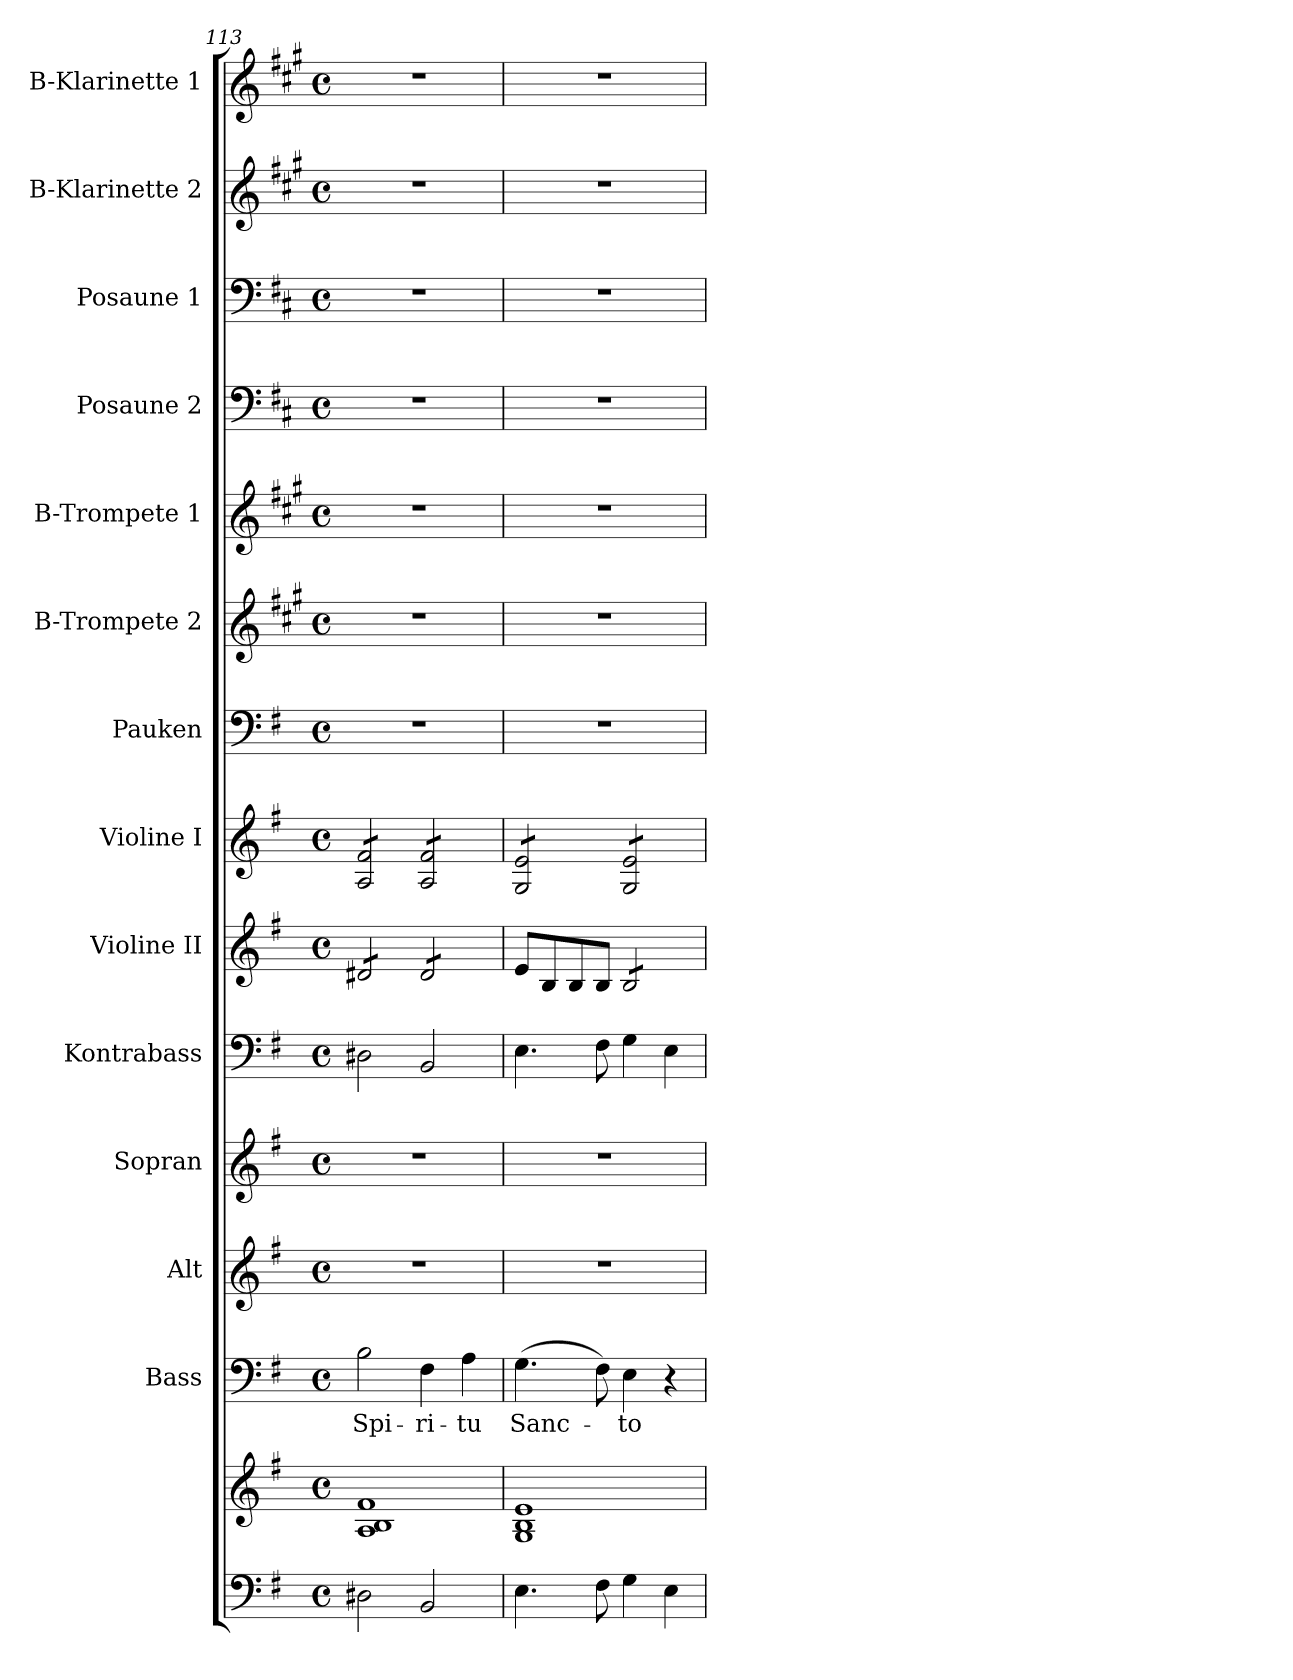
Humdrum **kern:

**kern	**kern	**kern	**text	**kern	**kern	**kern	**kern	**kern	**kern	**kern	**kern	**kern	**kern	**kern	**kern
*part14	*part14	*part13	*part13	*part12	*part11	*part10	*part9	*part8	*part7	*part6	*part5	*part4	*part3	*part2	*part1
*staff15	*staff14	*staff13	*staff13	*staff12	*staff11	*staff10	*staff9	*staff8	*staff7	*staff6	*staff5	*staff4	*staff3	*staff2	*staff1
*	*	*I"Bass	*	*I"Alt	*I"Sopran	*I"Kontrabass	*I"Violine II	*I"Violine I	*I"Pauken	*I"B-Trompete 2	*I"B-Trompete 1	*I"Posaune 2	*I"Posaune 1	*I"B-Klarinette 2	*I"B-Klarinette 1
*	*	*I'B.	*	*I'A.	*I'S.	*I'Kb.	*I'Vl. II	*I'Vl. I	*I'Pk.	*I'B Trp. 2	*I'B Trp. 1	*I'Pos. 2	*I'Pos. 1	*I'B Kl. 2	*I'B Kl. 1
*clefF4	*clefG2	*clefF4	*	*clefG2	*clefG2	*clefF4	*clefG2	*clefG2	*clefF4	*clefG2	*clefG2	*clefF4	*clefF4	*clefG2	*clefG2
*	*	*	*	*	*	*ITrd7c12	*	*	*	*ITrd1c2	*ITrd1c2	*ITrd4c7	*ITrd4c7	*ITrd1c2	*ITrd1c2
*k[f#]	*k[f#]	*k[f#]	*	*k[f#]	*k[f#]	*k[f#]	*k[f#]	*k[f#]	*k[f#]	*k[f#]	*k[f#]	*k[f#]	*k[f#]	*k[f#]	*k[f#]
*G:	*G:	*G:	*	*G:	*G:	*G:	*G:	*G:	*G:	*G:	*G:	*G:	*G:	*G:	*G:
*M4/4	*M4/4	*M4/4	*	*M4/4	*M4/4	*M4/4	*M4/4	*M4/4	*M4/4	*M4/4	*M4/4	*M4/4	*M4/4	*M4/4	*M4/4
*met(c)	*met(c)	*met(c)	*	*met(c)	*met(c)	*met(c)	*met(c)	*met(c)	*met(c)	*met(c)	*met(c)	*met(c)	*met(c)	*met(c)	*met(c)
=113	=113	=113	=113	=113	=113	=113	=113	=113	=113	=113	=113	=113	=113	=113	=113
!	!	!	!LO:LY:b	!	!	!	!	!	!	!	!	!	!	!	!
*	*	*	*	*	*	*	*tremolo	*	*	*	*	*	*	*	*
*	*	*	*	*	*	*	*	*tremolo	*	*	*	*	*	*	*
2D#X\	1A 1B 1f#	2B\	Spi-	1r	1r	2DD#X\	8d#X/L	8A/ 8f#/L	1r	1r	1r	1r	1r	1r	1r
.	.	.	.	.	.	.	8d#X/	8A/ 8f#/	.	.	.	.	.	.	.
.	.	.	.	.	.	.	8d#X/	8A/ 8f#/	.	.	.	.	.	.	.
.	.	.	.	.	.	.	8d#X/J	8A/ 8f#/J	.	.	.	.	.	.	.
!	!	!	!LO:LY:b	!	!	!	!	!	!	!	!	!	!	!	!
2BB/	.	4F#\	-ri-	.	.	2BBB/	8d#/L	8A/ 8f#/L	.	.	.	.	.	.	.
.	.	.	.	.	.	.	8d#/	8A/ 8f#/	.	.	.	.	.	.	.
!	!	!	!LO:LY:b	!	!	!	!	!	!	!	!	!	!	!	!
.	.	4A\	-tu	.	.	.	8d#/	8A/ 8f#/	.	.	.	.	.	.	.
.	.	.	.	.	.	.	8d#/J	8A/ 8f#/J	.	.	.	.	.	.	.
*	*	*	*	*	*	*	*Xtremolo	*	*	*	*	*	*	*	*
=114	=114	=114	=114	=114	=114	=114	=114	=114	=114	=114	=114	=114	=114	=114	=114
!	!	!	!LO:LY:b	!	!	!	!	!	!	!	!	!	!	!	!
4.E\	1G 1B 1e	(>4.G\	Sanc-	1r	1r	4.EE\	8e/L	8G/ 8e/L	1r	1r	1r	1r	1r	1r	1r
.	.	.	.	.	.	.	8B/	8G/ 8e/	.	.	.	.	.	.	.
.	.	.	.	.	.	.	8B/	8G/ 8e/	.	.	.	.	.	.	.
8F#\	.	8F#\)	.	.	.	8FF#\	8B/J	8G/ 8e/J	.	.	.	.	.	.	.
!	!	!	!LO:LY:b	!	!	!	!	!	!	!	!	!	!	!	!
*	*	*	*	*	*	*	*tremolo	*	*	*	*	*	*	*	*
4G\	.	4E\	-to	.	.	4GG\	8B/L	8G/ 8e/L	.	.	.	.	.	.	.
.	.	.	.	.	.	.	8B/	8G/ 8e/	.	.	.	.	.	.	.
4E\	.	4r	.	.	.	4EE\	8B/	8G/ 8e/	.	.	.	.	.	.	.
.	.	.	.	.	.	.	8B/J	8G/ 8e/J	.	.	.	.	.	.	.
*	*	*	*	*	*	*	*	*Xtremolo	*	*	*	*	*	*	*
*	*	*	*	*	*	*	*Xtremolo	*	*	*	*	*	*	*	*
=	=	=	=	=	=	=	=	=	=	=	=	=	=	=	=
*-	*-	*-	*-	*-	*-	*-	*-	*-	*-	*-	*-	*-	*-	*-	*-
